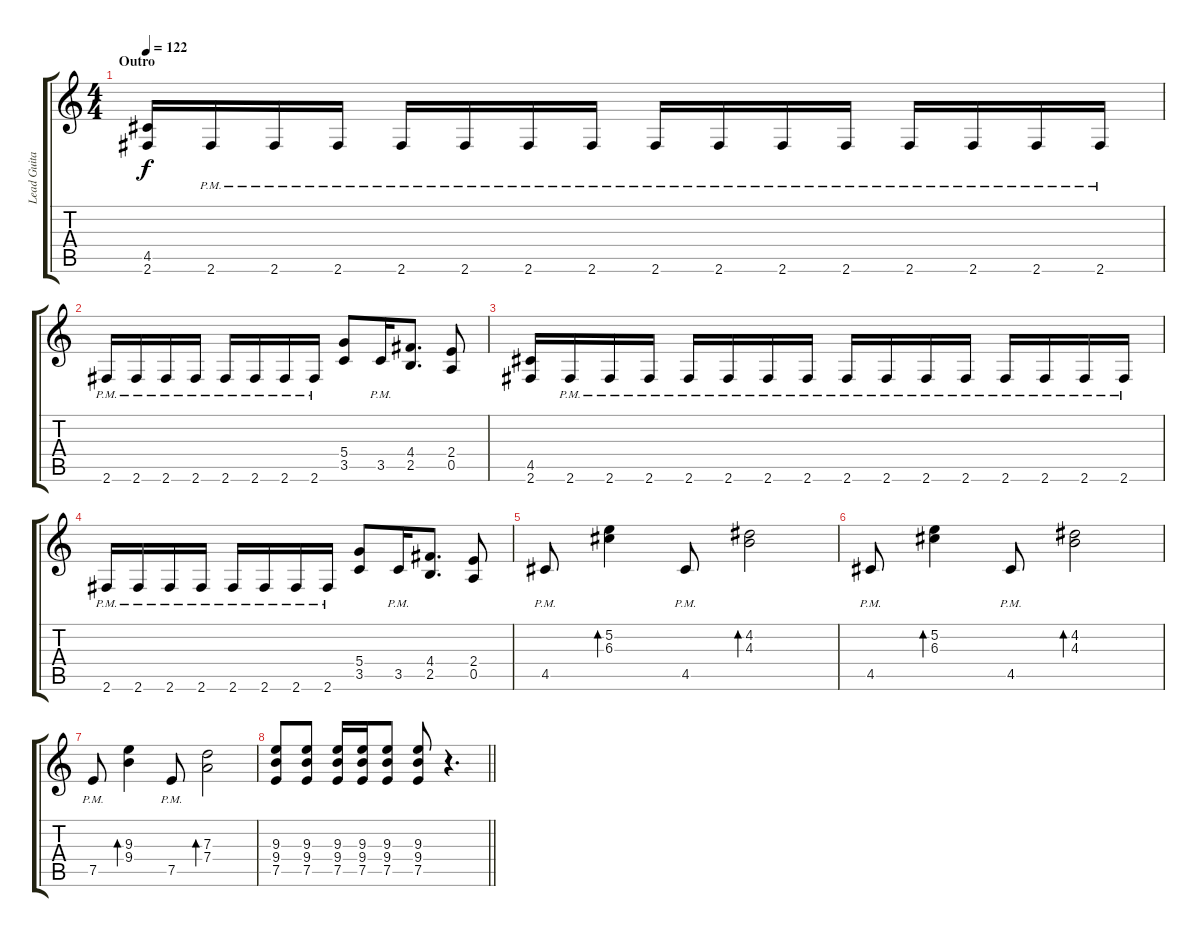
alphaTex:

\track ("Lead Guitar" "Lead Guita") {instrument distortionguitar}
\staff {score tabs}
\tuning (E4 B3 G3 D3 A2 E2) {hide}
\ts (4 4)
\section ("" "Outro")
\tempo 122
\clef g2
\ks c
(4.5 2.6).16{dy f} 2.6{pm}.16 2.6{pm}.16 2.6{pm}.16 2.6{pm}.16 2.6{pm}.16 2.6{pm}.16 2.6{pm}.16 2.6{pm}.16 2.6{pm}.16 2.6{pm}.16 2.6{pm}.16 2.6{pm}.16 2.6{pm}.16 2.6{pm}.16 2.6{pm}.16 |
2.6{pm}.16 2.6{pm}.16 2.6{pm}.16 2.6{pm}.16 2.6{pm}.16 2.6{pm}.16 2.6{pm}.16 2.6{pm}.16 (5.4 3.5).8 3.5{pm}.16 (4.4 2.5).8{d} (2.4 0.5).8 |
(4.5 2.6).16 2.6{pm}.16 2.6{pm}.16 2.6{pm}.16 2.6{pm}.16 2.6{pm}.16 2.6{pm}.16 2.6{pm}.16 2.6{pm}.16 2.6{pm}.16 2.6{pm}.16 2.6{pm}.16 2.6{pm}.16 2.6{pm}.16 2.6{pm}.16 2.6{pm}.16 |
2.6{pm}.16 2.6{pm}.16 2.6{pm}.16 2.6{pm}.16 2.6{pm}.16 2.6{pm}.16 2.6{pm}.16 2.6{pm}.16 (5.4 3.5).8 3.5{pm}.16 (4.4 2.5).8{d} (2.4 0.5).8 |
4.5{pm}.8 (5.2 6.3).4{bd 120} 4.5{pm}.8 (4.2 4.3).2{bd 120} |
4.5{pm}.8 (5.2 6.3).4{bd 120} 4.5{pm}.8 (4.2 4.3).2{bd 120} |
7.5{pm}.8 (9.3 9.4).4{bd 120} 7.5{pm}.8 (7.3 7.4).2{bd 120} |
\barLineRight lightlight
(9.3 9.4 7.5).8 (9.3 9.4 7.5).8 (9.3 9.4 7.5).16 (9.3 9.4 7.5).16 (9.3 9.4 7.5).8 (9.3 9.4 7.5).8 r.4{d}
